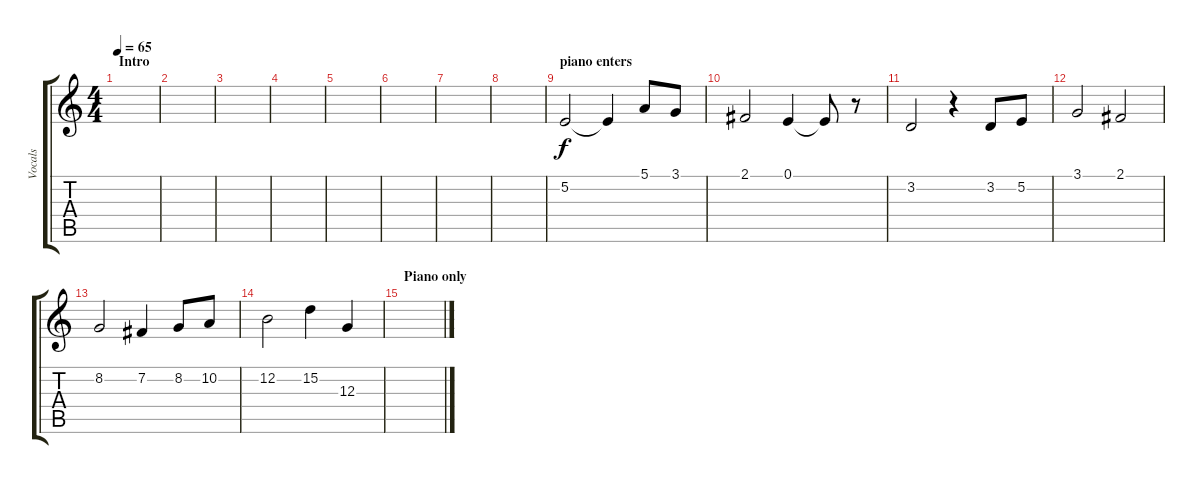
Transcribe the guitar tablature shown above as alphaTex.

\track ("Vocals" "Vocals") {instrument violin}
\staff {score tabs}
\tuning (E4 B3 G3 D3 A2 E2) {hide}
\ts (4 4)
\section ("" "Intro")
\tempo 65
\clef g2
\ks c
|
|
|
|
|
|
|
|
\section ("" "piano enters")
5.2.2 5.2{t}.4 5.1.8 3.1.8 |
2.1.2 0.1.4 0.1{t}.8 r.8 |
3.2.2 r.4 3.2.8 5.2.8 |
3.1.2 2.1.2 |
8.2.2 7.2.4 8.2.8 10.2.8 |
12.2.2 15.2.4 12.3.4 |
\section ("" "Piano only")
